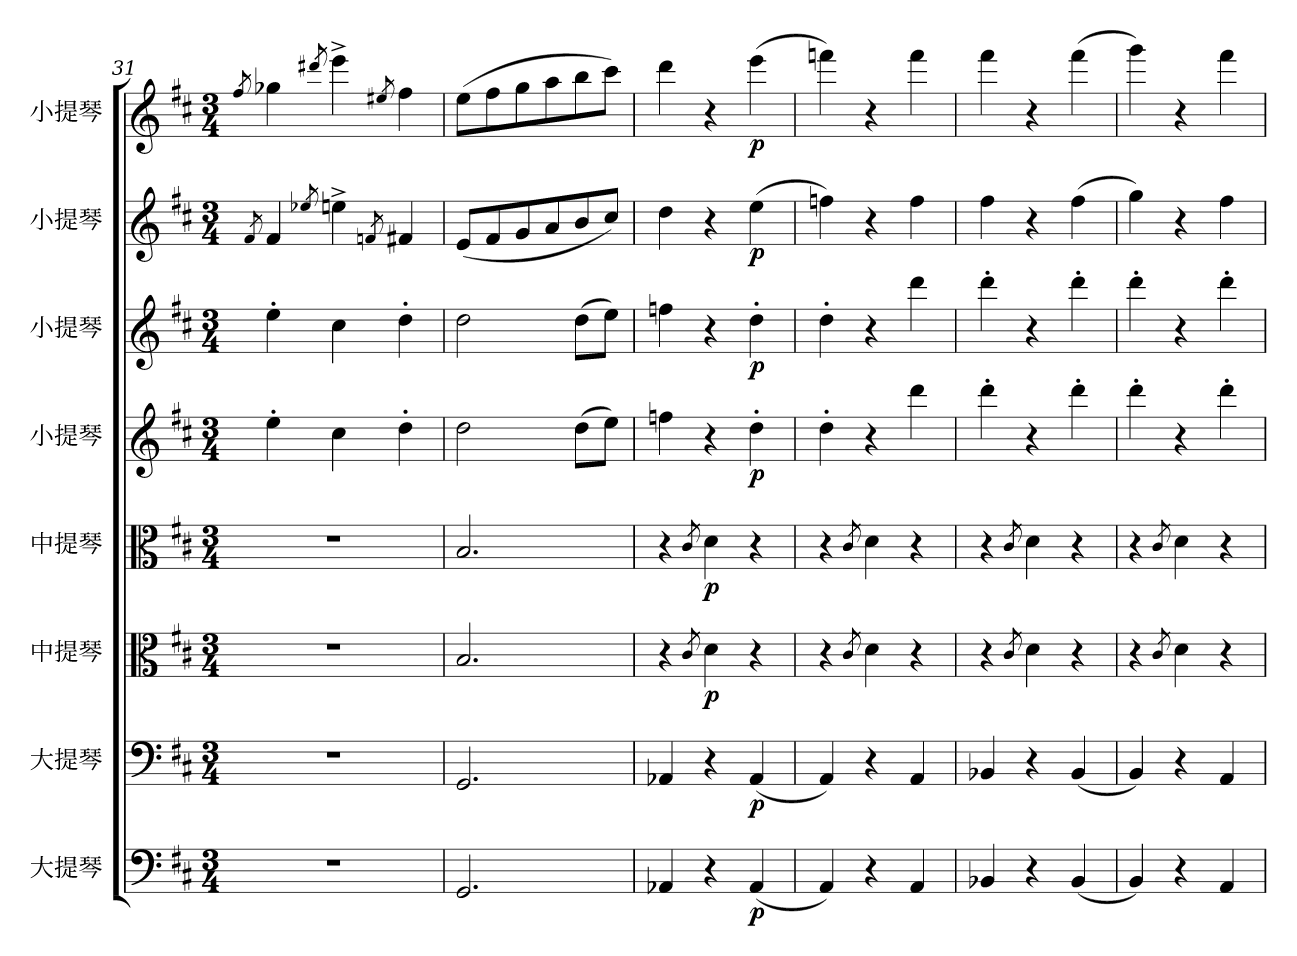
**kern	**dynam	**kern	**dynam	**kern	**dynam	**kern	**dynam	**kern	**dynam	**kern	**dynam	**kern	**dynam	**kern	**dynam
*part8	*part8	*part7	*part7	*part6	*part6	*part5	*part5	*part4	*part4	*part3	*part3	*part2	*part2	*part1	*part1
*staff8	*staff8	*staff7	*staff7	*staff6	*staff6	*staff5	*staff5	*staff4	*staff4	*staff3	*staff3	*staff2	*staff2	*staff1	*staff1
*I"大提琴	*	*I"大提琴	*	*I"中提琴	*	*I"中提琴	*	*I"小提琴	*	*I"小提琴	*	*I"小提琴	*	*I"小提琴	*
*clefF4	*	*clefF4	*	*clefC3	*	*clefC3	*	*clefG2	*	*clefG2	*	*clefG2	*	*clefG2	*
*k[f#c#]	*	*k[f#c#]	*	*k[f#c#]	*	*k[f#c#]	*	*k[f#c#]	*	*k[f#c#]	*	*k[f#c#]	*	*k[f#c#]	*
*M3/4	*	*M3/4	*	*M3/4	*	*M3/4	*	*M3/4	*	*M3/4	*	*M3/4	*	*M3/4	*
=31	=31	=31	=31	=31	=31	=31	=31	=31	=31	=31	=31	=31	=31	=31	=31
.	.	.	.	.	.	.	.	.	.	.	.	8qf#/	.	8qff#/	.
2.r	.	2.r	.	2.r	.	2.r	.	4ee'\	.	4ee'\	.	4f#/	.	4gg-X\	.
.	.	.	.	.	.	.	.	.	.	.	.	8qee-X/	.	8qddd#X/	.
.	.	.	.	.	.	.	.	4cc#\	.	4cc#\	.	4een^\	.	4eee^\	.
.	.	.	.	.	.	.	.	.	.	.	.	8qfn/	.	8qee#X/	.
.	.	.	.	.	.	.	.	4dd'\	.	4dd'\	.	4f#X/	.	4ff#\	.
=32	=32	=32	=32	=32	=32	=32	=32	=32	=32	=32	=32	=32	=32	=32	=32
2.GG/	.	2.GG/	.	2.B/	.	2.B/	.	2dd\	.	2dd\	.	(<8e/L	.	(>8ee\L	.
.	.	.	.	.	.	.	.	.	.	.	.	8f#/	.	8ff#\	.
.	.	.	.	.	.	.	.	.	.	.	.	8g/	.	8gg\	.
.	.	.	.	.	.	.	.	.	.	.	.	8a/	.	8aa\	.
.	.	.	.	.	.	.	.	(>8dd\L	.	(>8dd\L	.	8b/	.	8bb\	.
.	.	.	.	.	.	.	.	8ee\J)	.	8ee\J)	.	8cc#/J)	.	8ccc#\J)	.
=33	=33	=33	=33	=33	=33	=33	=33	=33	=33	=33	=33	=33	=33	=33	=33
4AA-X/	.	4AA-X/	.	4r	.	4r	.	4ffn\	.	4ffn\	.	4dd\	.	4ddd\	.
.	.	.	.	8qc#/	.	8qc#/	.	.	.	.	.	.	.	.	.
!	!	!	!	!	!LO:DY:b	!	!LO:DY:b	!	!	!	!	!	!	!	!
4r	.	4r	.	4d\	p	4d\	p	4r	.	4r	.	4r	.	4r	.
!	!LO:DY:b	!	!LO:DY:b	!	!	!	!	!	!LO:DY:b	!	!LO:DY:b	!	!LO:DY:b	!	!LO:DY:b
(<4AA-/	p	(<4AA-/	p	4r	.	4r	.	4dd'\	p	4dd'\	p	(>4ee\	p	(>4eee\	p
!!LO:LB:g=z
=34	=34	=34	=34	=34	=34	=34	=34	=34	=34	=34	=34	=34	=34	=34	=34
4AA/)	.	4AA/)	.	4r	.	4r	.	4dd'\	.	4dd'\	.	4ffn\)	.	4fffn\)	.
.	.	.	.	8qc#/	.	8qc#/	.	.	.	.	.	.	.	.	.
4r	.	4r	.	4d\	.	4d\	.	4r	.	4r	.	4r	.	4r	.
4AA/	.	4AA/	.	4r	.	4r	.	4ddd\	.	4ddd\	.	4ff\	.	4fff\	.
=35	=35	=35	=35	=35	=35	=35	=35	=35	=35	=35	=35	=35	=35	=35	=35
4BB-X/	.	4BB-X/	.	4r	.	4r	.	4ddd'\	.	4ddd'\	.	4ff#\	.	4fff#\	.
.	.	.	.	8qc#/	.	8qc#/	.	.	.	.	.	.	.	.	.
4r	.	4r	.	4d\	.	4d\	.	4r	.	4r	.	4r	.	4r	.
(<4BB-/	.	(<4BB-/	.	4r	.	4r	.	4ddd'\	.	4ddd'\	.	(>4ff#\	.	(>4fff#\	.
=36	=36	=36	=36	=36	=36	=36	=36	=36	=36	=36	=36	=36	=36	=36	=36
4BB/)	.	4BB/)	.	4r	.	4r	.	4ddd'\	.	4ddd'\	.	4gg\)	.	4ggg\)	.
.	.	.	.	8qc#/	.	8qc#/	.	.	.	.	.	.	.	.	.
4r	.	4r	.	4d\	.	4d\	.	4r	.	4r	.	4r	.	4r	.
4AA/	.	4AA/	.	4r	.	4r	.	4ddd'\	.	4ddd'\	.	4ff#\	.	4fff#\	.
=	=	=	=	=	=	=	=	=	=	=	=	=	=	=	=
*-	*-	*-	*-	*-	*-	*-	*-	*-	*-	*-	*-	*-	*-	*-	*-
